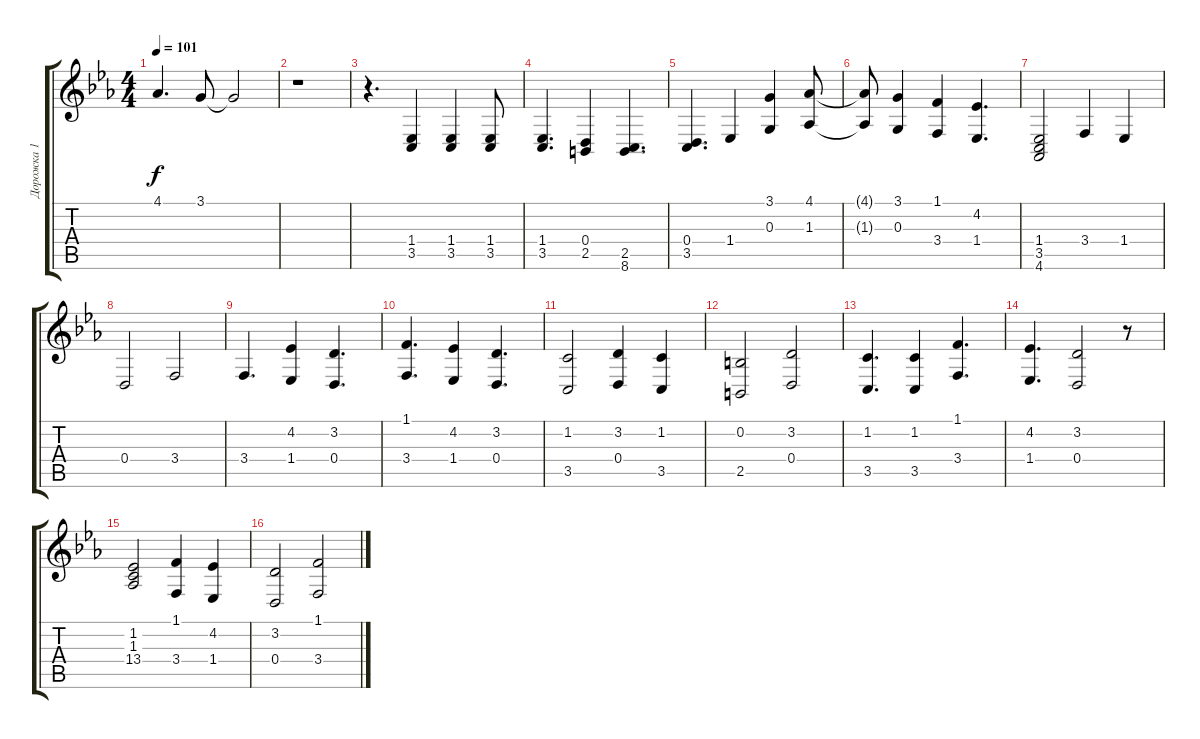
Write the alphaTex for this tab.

\track ("Дорожка 1" "Дорожка 1") {instrument acousticgrandpiano}
\staff {score tabs}
\tuning (E4 B3 G3 D3 A2 E2) {hide}
\ts (4 4)
\tempo 101
\clef g2
\ks eb
4.1.4{d dy f} 3.1.8 3.1{t}.2 |
r.1 |
r.4{d} (1.4 3.5).4 (1.4 3.5).4 (1.4 3.5).8 |
(1.4 3.5).4{d} (0.4 2.5).4 (2.5 8.6).4{d} |
(0.4 3.5).4{d} 1.4.4 (3.1 0.3).4 (4.1 1.3).8 |
(4.1{t} 1.3{t}).8 (3.1 0.3).4 (1.1 3.4).4 (4.2 1.4).4{d} |
(1.4 3.5 4.6).2 3.4.4 1.4.4 |
0.4.2 3.4.2 |
3.4.4{d} (4.2 1.4).4 (3.2 0.4).4{d} |
(1.1 3.4).4{d} (4.2 1.4).4 (3.2 0.4).4{d} |
(1.2 3.5).2 (3.2 0.4).4 (1.2 3.5).4 |
(0.2 2.5).2 (3.2 0.4).2 |
(1.2 3.5).4{d} (1.2 3.5).4 (1.1 3.4).4{d} |
(4.2 1.4).4{d} (3.2 0.4).2 r.8 |
(1.2 1.3 13.4).2 (1.1 3.4).4 (4.2 1.4).4 |
(3.2 0.4).2 (1.1 3.4).2
